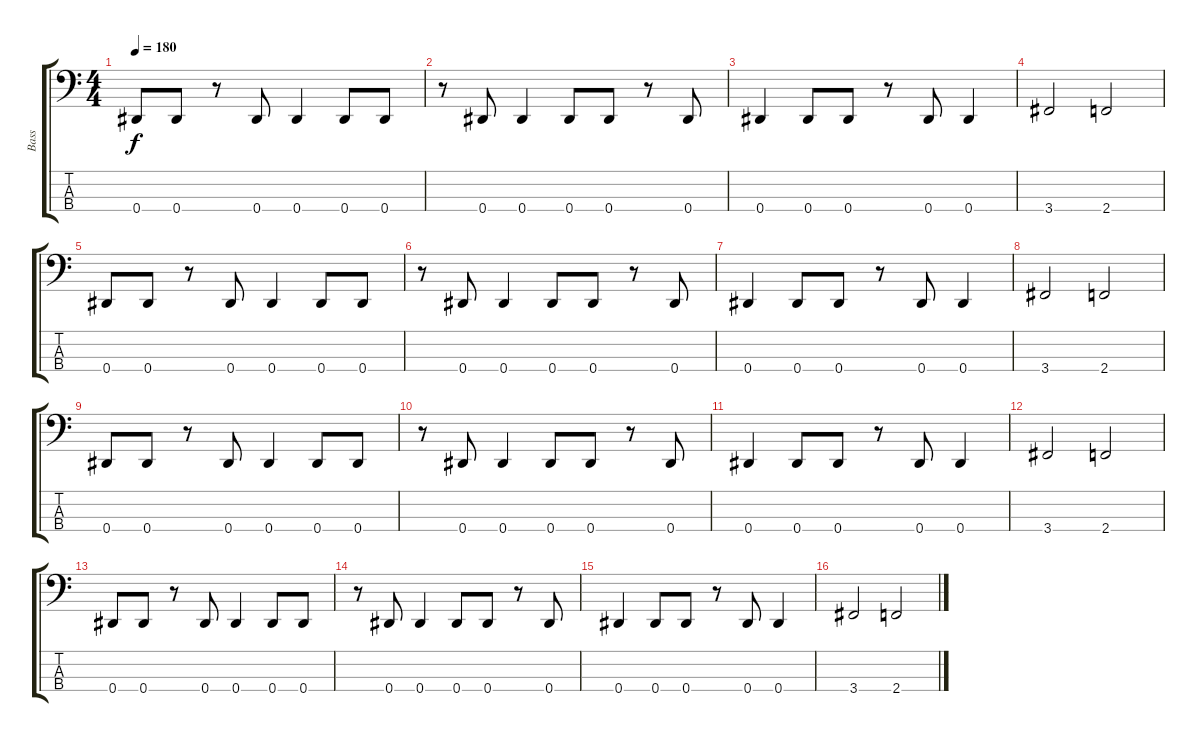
\track ("Bass" "Bass") {instrument electricbassfinger}
\staff {score tabs}
\tuning (Gb2 Db2 Ab1 Eb1) {hide}
\ts (4 4)
\tempo 180
\clef f4
\ks c
0.4.8{dy f} 0.4.8 r.8 0.4.8 0.4.4 0.4.8 0.4.8 |
r.8 0.4.8 0.4.4 0.4.8 0.4.8 r.8 0.4.8 |
0.4.4 0.4.8 0.4.8 r.8 0.4.8 0.4.4 |
3.4.2 2.4.2 |
0.4.8 0.4.8 r.8 0.4.8 0.4.4 0.4.8 0.4.8 |
r.8 0.4.8 0.4.4 0.4.8 0.4.8 r.8 0.4.8 |
0.4.4 0.4.8 0.4.8 r.8 0.4.8 0.4.4 |
3.4.2 2.4.2 |
0.4.8 0.4.8 r.8 0.4.8 0.4.4 0.4.8 0.4.8 |
r.8 0.4.8 0.4.4 0.4.8 0.4.8 r.8 0.4.8 |
0.4.4 0.4.8 0.4.8 r.8 0.4.8 0.4.4 |
3.4.2 2.4.2 |
0.4.8 0.4.8 r.8 0.4.8 0.4.4 0.4.8 0.4.8 |
r.8 0.4.8 0.4.4 0.4.8 0.4.8 r.8 0.4.8 |
0.4.4 0.4.8 0.4.8 r.8 0.4.8 0.4.4 |
3.4.2 2.4.2
